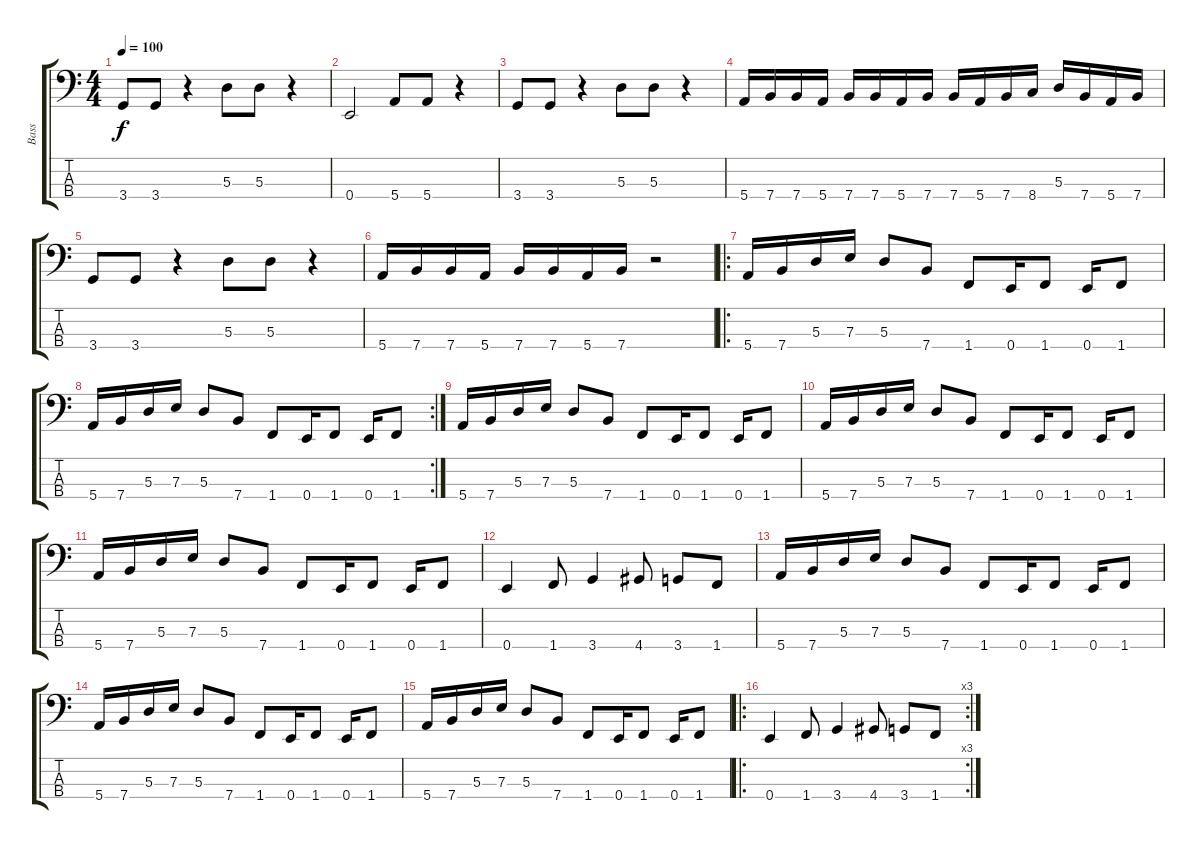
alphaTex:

\track ("Bass" "Bass") {instrument electricbasspick}
\staff {score tabs}
\tuning (G2 D2 A1 E1) {hide}
\ts (4 4)
\tempo 100
\clef f4
\ks c
3.4.8{dy f} 3.4.8 r.4 5.3.8 5.3.8 r.4 |
0.4.2 5.4.8 5.4.8 r.4 |
3.4.8 3.4.8 r.4 5.3.8 5.3.8 r.4 |
5.4.16 7.4.16 7.4.16 5.4.16 7.4.16 7.4.16 5.4.16 7.4.16 7.4.16 5.4.16 7.4.16 8.4.16 5.3.16 7.4.16 5.4.16 7.4.16 |
3.4.8 3.4.8 r.4 5.3.8 5.3.8 r.4 |
5.4.16 7.4.16 7.4.16 5.4.16 7.4.16 7.4.16 5.4.16 7.4.16 r.2 |
\ro
5.4.16 7.4.16 5.3.16 7.3.16 5.3.8 7.4.8 1.4.8 0.4.16 1.4.8 0.4.16 1.4.8 |
\rc 2
5.4.16 7.4.16 5.3.16 7.3.16 5.3.8 7.4.8 1.4.8 0.4.16 1.4.8 0.4.16 1.4.8 |
5.4.16 7.4.16 5.3.16 7.3.16 5.3.8 7.4.8 1.4.8 0.4.16 1.4.8 0.4.16 1.4.8 |
5.4.16 7.4.16 5.3.16 7.3.16 5.3.8 7.4.8 1.4.8 0.4.16 1.4.8 0.4.16 1.4.8 |
5.4.16 7.4.16 5.3.16 7.3.16 5.3.8 7.4.8 1.4.8 0.4.16 1.4.8 0.4.16 1.4.8 |
0.4.4 1.4.8 3.4.4 4.4.8 3.4.8 1.4.8 |
5.4.16 7.4.16 5.3.16 7.3.16 5.3.8 7.4.8 1.4.8 0.4.16 1.4.8 0.4.16 1.4.8 |
5.4.16 7.4.16 5.3.16 7.3.16 5.3.8 7.4.8 1.4.8 0.4.16 1.4.8 0.4.16 1.4.8 |
5.4.16 7.4.16 5.3.16 7.3.16 5.3.8 7.4.8 1.4.8 0.4.16 1.4.8 0.4.16 1.4.8 |
\ro
\rc 3
0.4.4 1.4.8 3.4.4 4.4.8 3.4.8 1.4.8
